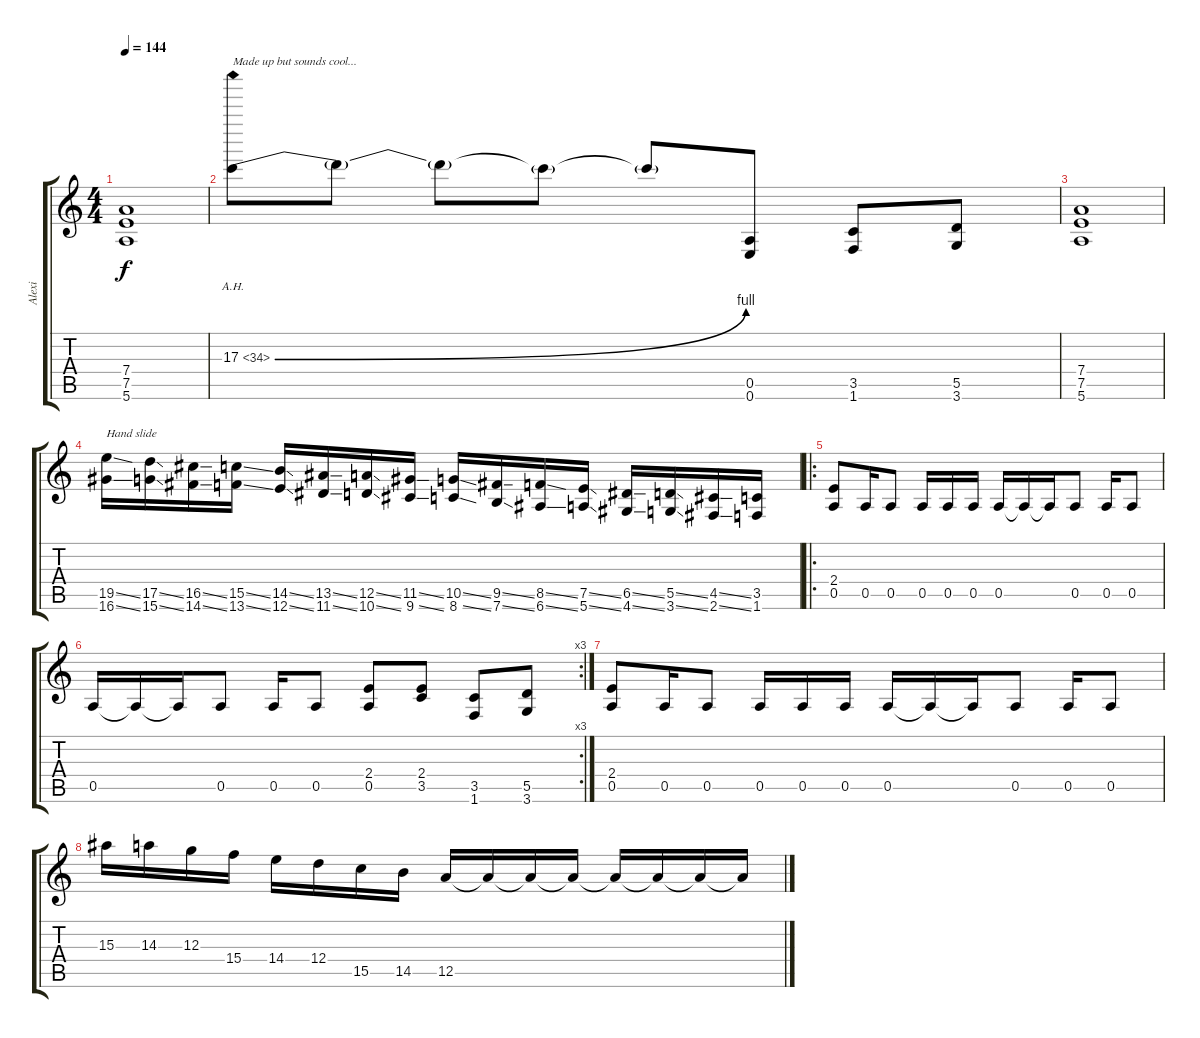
\track ("Alexi" "Alexi") {instrument overdrivenguitar}
\staff {score tabs}
\tuning (E4 B3 G3 D3 A2 E2) {hide}
\ts (4 4)
\tempo 144
\clef g2
\ks c
(7.4 7.5 5.6).1{dy f} |
17.3{be (bend 0 0 60 4) ah 17}.8{txt "Made up but sounds cool..."} 17.3{t}.8 17.3{t}.8 17.3{t}.8 17.3{t}.8 (0.5 0.6).8 (3.5 1.6).8 (5.5 3.6).8 |
(7.4 7.5 5.6).1 |
(19.5{ss} 16.6{ss}).16{txt "Hand slide"} (17.5{ss} 15.6{ss}).16 (16.5{ss} 14.6{ss}).16 (15.5{ss} 13.6{ss}).16 (14.5{ss} 12.6{ss}).16 (13.5{ss} 11.6{ss}).16 (12.5{ss} 10.6{ss}).16 (11.5{ss} 9.6{ss}).16 (10.5{ss} 8.6{ss}).16 (9.5{ss} 7.6{ss}).16 (8.5{ss} 6.6{ss}).16 (7.5{ss} 5.6{ss}).16 (6.5{ss} 4.6{ss}).16 (5.5{ss} 3.6{ss}).16 (4.5{ss} 2.6{ss}).16 (3.5 1.6).16 |
\ro
(2.4 0.5).8 0.5.16 0.5.8 0.5.16 0.5.16 0.5.16 0.5.16 0.5{t}.16 0.5{t}.16 0.5.8 0.5.16 0.5.8 |
\rc 3
0.5.16 0.5{t}.16 0.5{t}.16 0.5.8 0.5.16 0.5.8 (2.4 0.5).8 (2.4 3.5).8 (3.5 1.6).8 (5.5 3.6).8 |
(2.4 0.5).8 0.5.16 0.5.8 0.5.16 0.5.16 0.5.16 0.5.16 0.5{t}.16 0.5{t}.16 0.5.8 0.5.16 0.5.8 |
15.3.16 14.3.16 12.3.16 15.4.16 14.4.16 12.4.16 15.5.16 14.5.16 12.5.16 12.5{t}.16 12.5{t}.16 12.5{t}.16 12.5{t}.16 12.5{t}.16 12.5{t}.16 12.5{t}.16
